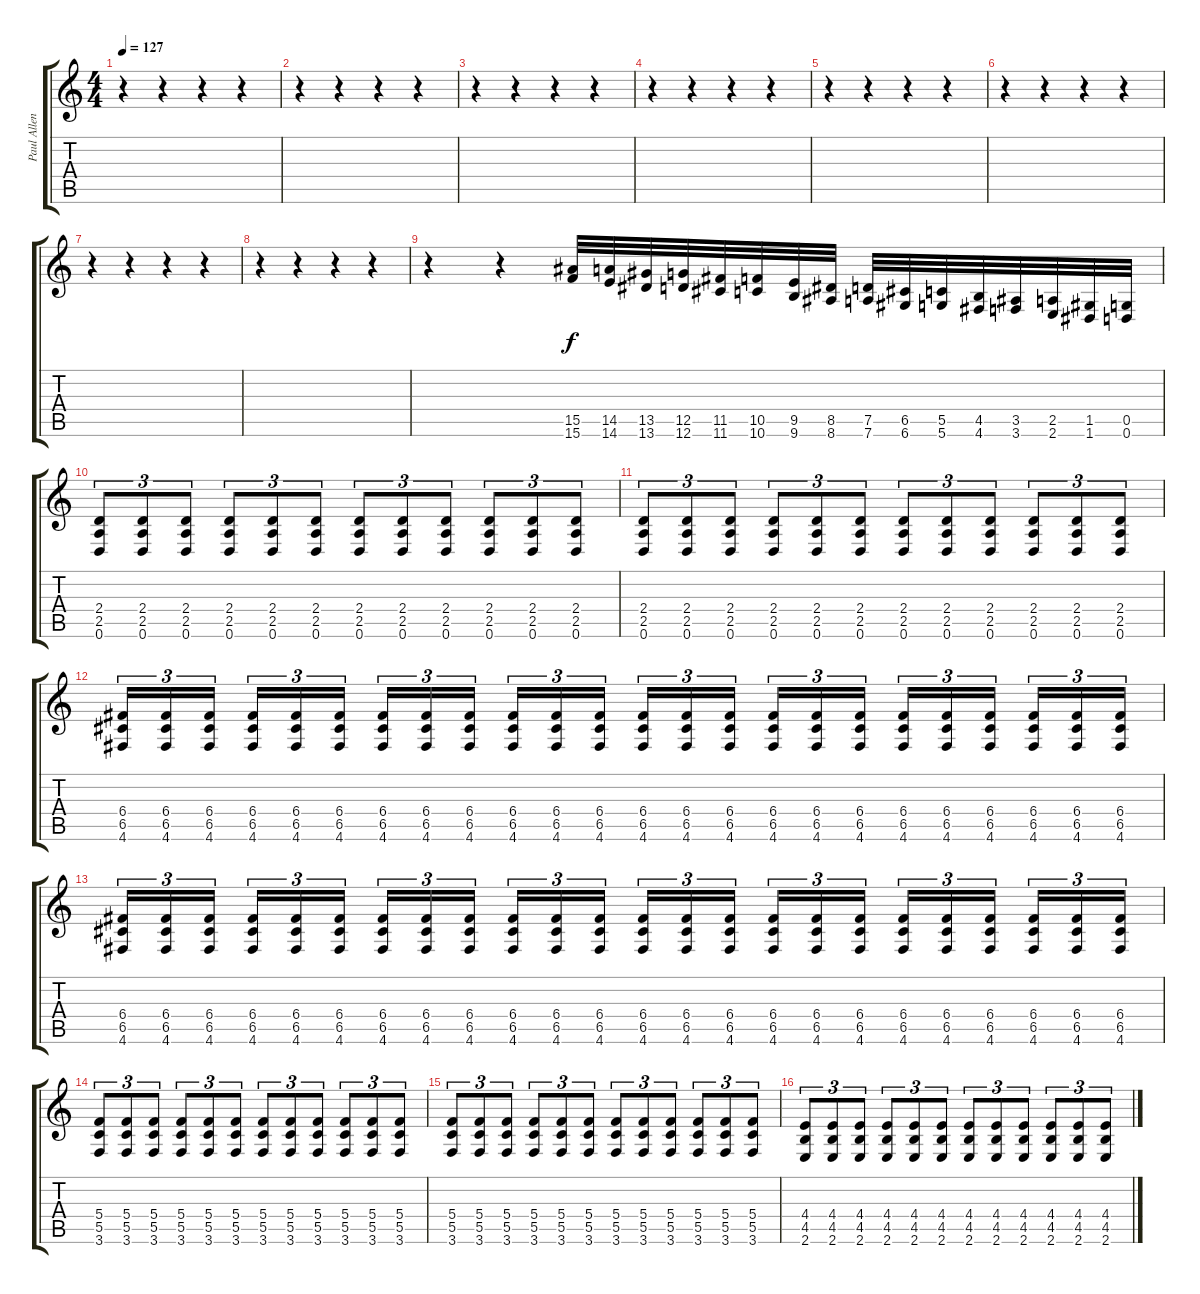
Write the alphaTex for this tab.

\track ("Paul Allender" "Paul Allen") {instrument distortionguitar}
\staff {score tabs}
\tuning (D4 A3 F3 C3 G2 D2) {hide}
\ts (4 4)
\tempo 127
\clef g2
\ks c
r.4{dy f instrument distortionguitar} r.4 r.4 r.4 |
r.4 r.4 r.4 r.4 |
r.4 r.4 r.4 r.4 |
r.4 r.4 r.4 r.4 |
r.4 r.4 r.4 r.4 |
r.4 r.4 r.4 r.4 |
r.4 r.4 r.4 r.4 |
r.4 r.4 r.4 r.4 |
r.4 r.4 (15.5 15.6).32 (14.5 14.6).32 (13.5 13.6).32 (12.5 12.6).32 (11.5 11.6).32 (10.5 10.6).32 (9.5 9.6).32 (8.5 8.6).32 (7.5 7.6).32 (6.5 6.6).32 (5.5 5.6).32 (4.5 4.6).32 (3.5 3.6).32 (2.5 2.6).32 (1.5 1.6).32 (0.5 0.6).32 |
(2.4 2.5 0.6).8{tu (3 2)} (2.4 2.5 0.6).8{tu (3 2)} (2.4 2.5 0.6).8{tu (3 2)} (2.4 2.5 0.6).8{tu (3 2)} (2.4 2.5 0.6).8{tu (3 2)} (2.4 2.5 0.6).8{tu (3 2)} (2.4 2.5 0.6).8{tu (3 2)} (2.4 2.5 0.6).8{tu (3 2)} (2.4 2.5 0.6).8{tu (3 2)} (2.4 2.5 0.6).8{tu (3 2)} (2.4 2.5 0.6).8{tu (3 2)} (2.4 2.5 0.6).8{tu (3 2)} |
(2.4 2.5 0.6).8{tu (3 2)} (2.4 2.5 0.6).8{tu (3 2)} (2.4 2.5 0.6).8{tu (3 2)} (2.4 2.5 0.6).8{tu (3 2)} (2.4 2.5 0.6).8{tu (3 2)} (2.4 2.5 0.6).8{tu (3 2)} (2.4 2.5 0.6).8{tu (3 2)} (2.4 2.5 0.6).8{tu (3 2)} (2.4 2.5 0.6).8{tu (3 2)} (2.4 2.5 0.6).8{tu (3 2)} (2.4 2.5 0.6).8{tu (3 2)} (2.4 2.5 0.6).8{tu (3 2)} |
(6.4 6.5 4.6).16{tu (3 2)} (6.4 6.5 4.6).16{tu (3 2)} (6.4 6.5 4.6).16{tu (3 2)} (6.4 6.5 4.6).16{tu (3 2)} (6.4 6.5 4.6).16{tu (3 2)} (6.4 6.5 4.6).16{tu (3 2)} (6.4 6.5 4.6).16{tu (3 2)} (6.4 6.5 4.6).16{tu (3 2)} (6.4 6.5 4.6).16{tu (3 2)} (6.4 6.5 4.6).16{tu (3 2)} (6.4 6.5 4.6).16{tu (3 2)} (6.4 6.5 4.6).16{tu (3 2)} (6.4 6.5 4.6).16{tu (3 2)} (6.4 6.5 4.6).16{tu (3 2)} (6.4 6.5 4.6).16{tu (3 2)} (6.4 6.5 4.6).16{tu (3 2)} (6.4 6.5 4.6).16{tu (3 2)} (6.4 6.5 4.6).16{tu (3 2)} (6.4 6.5 4.6).16{tu (3 2)} (6.4 6.5 4.6).16{tu (3 2)} (6.4 6.5 4.6).16{tu (3 2)} (6.4 6.5 4.6).16{tu (3 2)} (6.4 6.5 4.6).16{tu (3 2)} (6.4 6.5 4.6).16{tu (3 2)} |
(6.4 6.5 4.6).16{tu (3 2)} (6.4 6.5 4.6).16{tu (3 2)} (6.4 6.5 4.6).16{tu (3 2)} (6.4 6.5 4.6).16{tu (3 2)} (6.4 6.5 4.6).16{tu (3 2)} (6.4 6.5 4.6).16{tu (3 2)} (6.4 6.5 4.6).16{tu (3 2)} (6.4 6.5 4.6).16{tu (3 2)} (6.4 6.5 4.6).16{tu (3 2)} (6.4 6.5 4.6).16{tu (3 2)} (6.4 6.5 4.6).16{tu (3 2)} (6.4 6.5 4.6).16{tu (3 2)} (6.4 6.5 4.6).16{tu (3 2)} (6.4 6.5 4.6).16{tu (3 2)} (6.4 6.5 4.6).16{tu (3 2)} (6.4 6.5 4.6).16{tu (3 2)} (6.4 6.5 4.6).16{tu (3 2)} (6.4 6.5 4.6).16{tu (3 2)} (6.4 6.5 4.6).16{tu (3 2)} (6.4 6.5 4.6).16{tu (3 2)} (6.4 6.5 4.6).16{tu (3 2)} (6.4 6.5 4.6).16{tu (3 2)} (6.4 6.5 4.6).16{tu (3 2)} (6.4 6.5 4.6).16{tu (3 2)} |
(5.4 5.5 3.6).8{tu (3 2)} (5.4 5.5 3.6).8{tu (3 2)} (5.4 5.5 3.6).8{tu (3 2)} (5.4 5.5 3.6).8{tu (3 2)} (5.4 5.5 3.6).8{tu (3 2)} (5.4 5.5 3.6).8{tu (3 2)} (5.4 5.5 3.6).8{tu (3 2)} (5.4 5.5 3.6).8{tu (3 2)} (5.4 5.5 3.6).8{tu (3 2)} (5.4 5.5 3.6).8{tu (3 2)} (5.4 5.5 3.6).8{tu (3 2)} (5.4 5.5 3.6).8{tu (3 2)} |
(5.4 5.5 3.6).8{tu (3 2)} (5.4 5.5 3.6).8{tu (3 2)} (5.4 5.5 3.6).8{tu (3 2)} (5.4 5.5 3.6).8{tu (3 2)} (5.4 5.5 3.6).8{tu (3 2)} (5.4 5.5 3.6).8{tu (3 2)} (5.4 5.5 3.6).8{tu (3 2)} (5.4 5.5 3.6).8{tu (3 2)} (5.4 5.5 3.6).8{tu (3 2)} (5.4 5.5 3.6).8{tu (3 2)} (5.4 5.5 3.6).8{tu (3 2)} (5.4 5.5 3.6).8{tu (3 2)} |
(4.4 4.5 2.6).8{tu (3 2)} (4.4 4.5 2.6).8{tu (3 2)} (4.4 4.5 2.6).8{tu (3 2)} (4.4 4.5 2.6).8{tu (3 2)} (4.4 4.5 2.6).8{tu (3 2)} (4.4 4.5 2.6).8{tu (3 2)} (4.4 4.5 2.6).8{tu (3 2)} (4.4 4.5 2.6).8{tu (3 2)} (4.4 4.5 2.6).8{tu (3 2)} (4.4 4.5 2.6).8{tu (3 2)} (4.4 4.5 2.6).8{tu (3 2)} (4.4 4.5 2.6).8{tu (3 2)}
